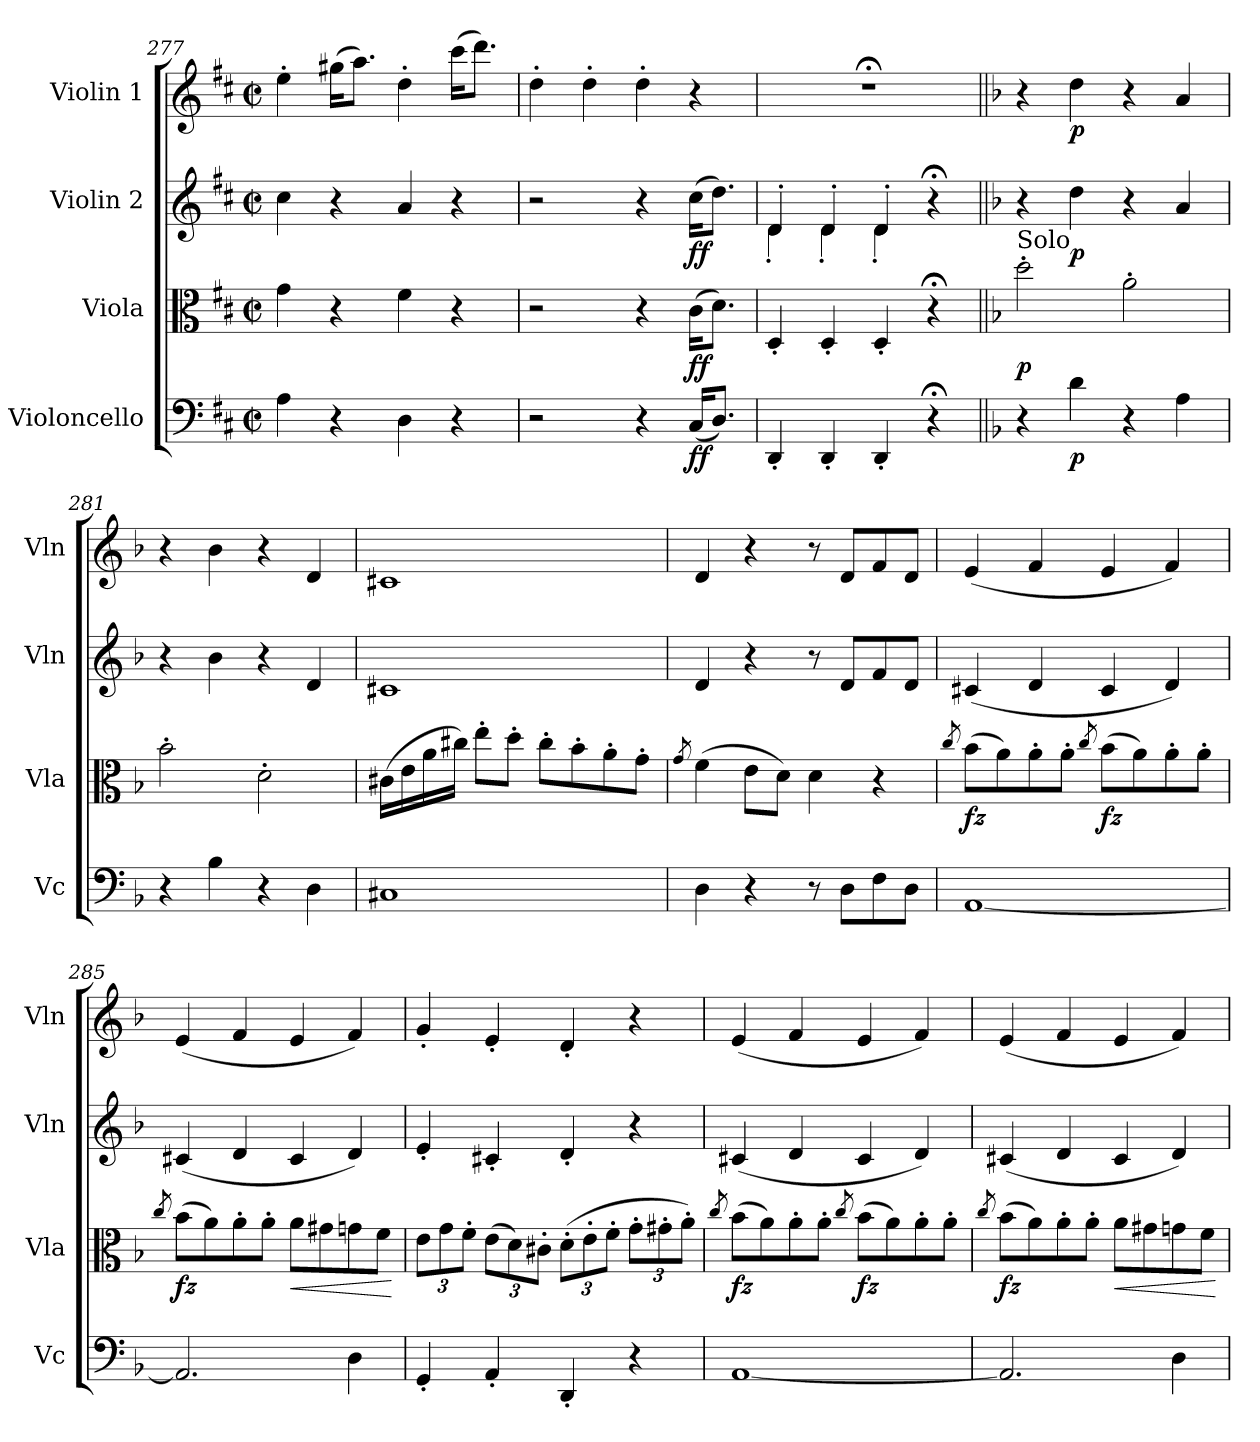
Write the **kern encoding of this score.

**kern	**dynam	**kern	**dynam	**kern	**dynam	**kern	**dynam
*part4	*part4	*part3	*part3	*part2	*part2	*part1	*part1
*staff4	*staff4	*staff3	*staff3	*staff2	*staff2	*staff1	*staff1
*I"Violoncello	*	*I"Viola	*	*I"Violin 2	*	*I"Violin 1	*
*I'Vc	*	*I'Vla	*	*I'Vln	*	*I'Vln	*
*clefF4	*	*clefC3	*	*clefG2	*	*clefG2	*
*k[f#c#]	*	*k[f#c#]	*	*k[f#c#]	*	*k[f#c#]	*
*M2/2	*	*M2/2	*	*M2/2	*	*M2/2	*
*met(c|)	*	*met(c|)	*	*met(c|)	*	*met(c|)	*
=277	=277	=277	=277	=277	=277	=277	=277
4A\	.	4g\	.	4cc#\	.	4ee'\	.
4r	.	4r	.	4r	.	(>16gg#X\KL	.
.	.	.	.	.	.	8.aa\J)	.
4D\	.	4f#\	.	4a/	.	4dd'\	.
4r	.	4r	.	4r	.	(>16ccc#\KL	.
.	.	.	.	.	.	8.ddd\J)	.
=278	=278	=278	=278	=278	=278	=278	=278
2r	.	2r	.	2r	.	4dd'\	.
.	.	.	.	.	.	4dd'\	.
4r	.	4r	.	4r	.	4dd'\	.
!	!LO:DY:b	!	!LO:DY:b	!	!LO:DY:b	!	!
(<16C#/KL	ff	(>16c#\KL	ff	(>16cc#\KL	ff	4r	.
8.D/J)	.	8.d\J)	.	8.dd\J)	.	.	.
=279	=279	=279	=279	=279	=279	=279	=279
*	*	*	*	*^	*	*	*
4DD'/	.	4D'/	.	4d'/	4d'\	.	1r;<	.
4DD'/	.	4D'/	.	4d'/	4d'\	.	.	.
4DD'/	.	4D'/	.	4d'/	4d'\	.	.	.
4r;<	.	4r;<	.	4r;<	4ryy	.	.	.
*	*	*	*	*v	*v	*	*	*
=280||	=280||	=280||	=280||	=280||	=280||	=280||	=280||
*k[b-]	*	*k[b-]	*	*k[b-]	*	*k[b-]	*
*	*	*	*	*^	*	*	*
!	!	!LO:TX:a:t=Solo	!	!	!	!	!	!
!	!	!	!LO:DY:b	!	!	!	!	!
*	*	*	*	*v	*v	*	*	*
4r	.	2dd'\	p	4r	.	4r	.
!	!LO:DY:b	!	!	!	!LO:DY:b	!	!LO:DY:b
4d\	p	.	.	4dd\	p	4dd\	p
4r	.	2a'\	.	4r	.	4r	.
4A\	.	.	.	4a/	.	4a/	.
=281	=281	=281	=281	=281	=281	=281	=281
4r	.	2b-'\	.	4r	.	4r	.
4B-\	.	.	.	4b-\	.	4b-\	.
4r	.	2d'\	.	4r	.	4r	.
4D\	.	.	.	4d/	.	4d/	.
!!LO:LB:g=z
=282	=282	=282	=282	=282	=282	=282	=282
1C#X	.	(>16c#X\LL	.	1c#X	.	1c#X	.
.	.	16e\	.	.	.	.	.
.	.	16a\	.	.	.	.	.
.	.	16cc#X\JJ)	.	.	.	.	.
.	.	8ee'\L	.	.	.	.	.
.	.	8dd'\J	.	.	.	.	.
.	.	8cc#'\L	.	.	.	.	.
.	.	8b-'\	.	.	.	.	.
.	.	8a'\	.	.	.	.	.
.	.	8g'\J	.	.	.	.	.
=283	=283	=283	=283	=283	=283	=283	=283
.	.	8qg/	.	.	.	.	.
4D\	.	(>4f\	.	4d/	.	4d/	.
4r	.	8e\L	.	4r	.	4r	.
.	.	8d\J)	.	.	.	.	.
8r	.	4d\	.	8r	.	8r	.
8D\L	.	.	.	8d/L	.	8d/L	.
8F\	.	4r	.	8f/	.	8f/	.
8D\J	.	.	.	8d/J	.	8d/J	.
=284	=284	=284	=284	=284	=284	=284	=284
.	.	8qcc/	.	.	.	.	.
!	!	!	!LO:DY:b	!	!	!	!
[1AA	.	(>8b-\L	fz	(<4c#X/	.	(<4e/	.
.	.	8a\)	.	.	.	.	.
.	.	8a'\	.	4d/	.	4f/	.
.	.	8a'\J	.	.	.	.	.
.	.	8qcc/	.	.	.	.	.
!	!	!	!LO:DY:b	!	!	!	!
.	.	(>8b-\L	fz	4c#/	.	4e/	.
.	.	8a\)	.	.	.	.	.
.	.	8a'\	.	4d/)	.	4f/)	.
.	.	8a'\J	.	.	.	.	.
=285	=285	=285	=285	=285	=285	=285	=285
.	.	8qcc/	.	.	.	.	.
!	!	!	!LO:DY:b	!	!	!	!
2.AA/]	.	(>8b-\L	fz	(<4c#X/	.	(<4e/	.
.	.	8a\)	.	.	.	.	.
.	.	8a'\	.	4d/	.	4f/	.
.	.	8a'\J	.	.	.	.	.
!	!	!	!LO:HP:b	!	!	!	!
.	.	8a\L	<	4c#/	.	4e/	.
.	.	8g#X\	.	.	.	.	.
4D\	.	8gn\	.	4d/)	.	4f/)	.
.	.	8f\J	.	.	.	.	.
.	.	.	[	.	.	.	.
=286	=286	=286	=286	=286	=286	=286	=286
*	*	*Xbrackettup	*	*	*	*	*
4GG'/	.	12e\L	.	4e'/	.	4g'/	.
.	.	12g\	.	.	.	.	.
.	.	12f'\J	.	.	.	.	.
4AA'/	.	(>12e\L	.	4c#X'/	.	4e'/	.
.	.	12d\)	.	.	.	.	.
.	.	12c#X'\J	.	.	.	.	.
4DD'/	.	(>12d'\L	.	4d'/	.	4d'/	.
.	.	12e'\	.	.	.	.	.
.	.	12f'\J	.	.	.	.	.
4r	.	12g'\L	.	4r	.	4r	.
.	.	12g#X'\	.	.	.	.	.
.	.	12a'\J)	.	.	.	.	.
=287	=287	=287	=287	=287	=287	=287	=287
.	.	8qcc/	.	.	.	.	.
!	!	!	!LO:DY:b	!	!	!	!
[1AA	.	(>8b-\L	fz	(<4c#X/	.	(<4e/	.
.	.	8a\)	.	.	.	.	.
.	.	8a'\	.	4d/	.	4f/	.
.	.	8a'\J	.	.	.	.	.
.	.	8qcc/	.	.	.	.	.
!	!	!	!LO:DY:b	!	!	!	!
.	.	(>8b-\L	fz	4c#/	.	4e/	.
.	.	8a\)	.	.	.	.	.
.	.	8a'\	.	4d/)	.	4f/)	.
.	.	8a'\J	.	.	.	.	.
!!LO:PB:g=z
=288	=288	=288	=288	=288	=288	=288	=288
.	.	8qcc/	.	.	.	.	.
!	!	!	!LO:DY:b	!	!	!	!
2.AA/]	.	(>8b-\L	fz	(<4c#X/	.	(<4e/	.
.	.	8a\)	.	.	.	.	.
.	.	8a'\	.	4d/	.	4f/	.
.	.	8a'\J	.	.	.	.	.
!	!	!	!LO:HP:b	!	!	!	!
.	.	8a\L	<	4c#/	.	4e/	.
.	.	8g#X\	.	.	.	.	.
4D\	.	8gn\	.	4d/)	.	4f/)	.
.	.	8f\J	.	.	.	.	.
.	.	.	[	.	.	.	.
=	=	=	=	=	=	=	=
*-	*-	*-	*-	*-	*-	*-	*-
